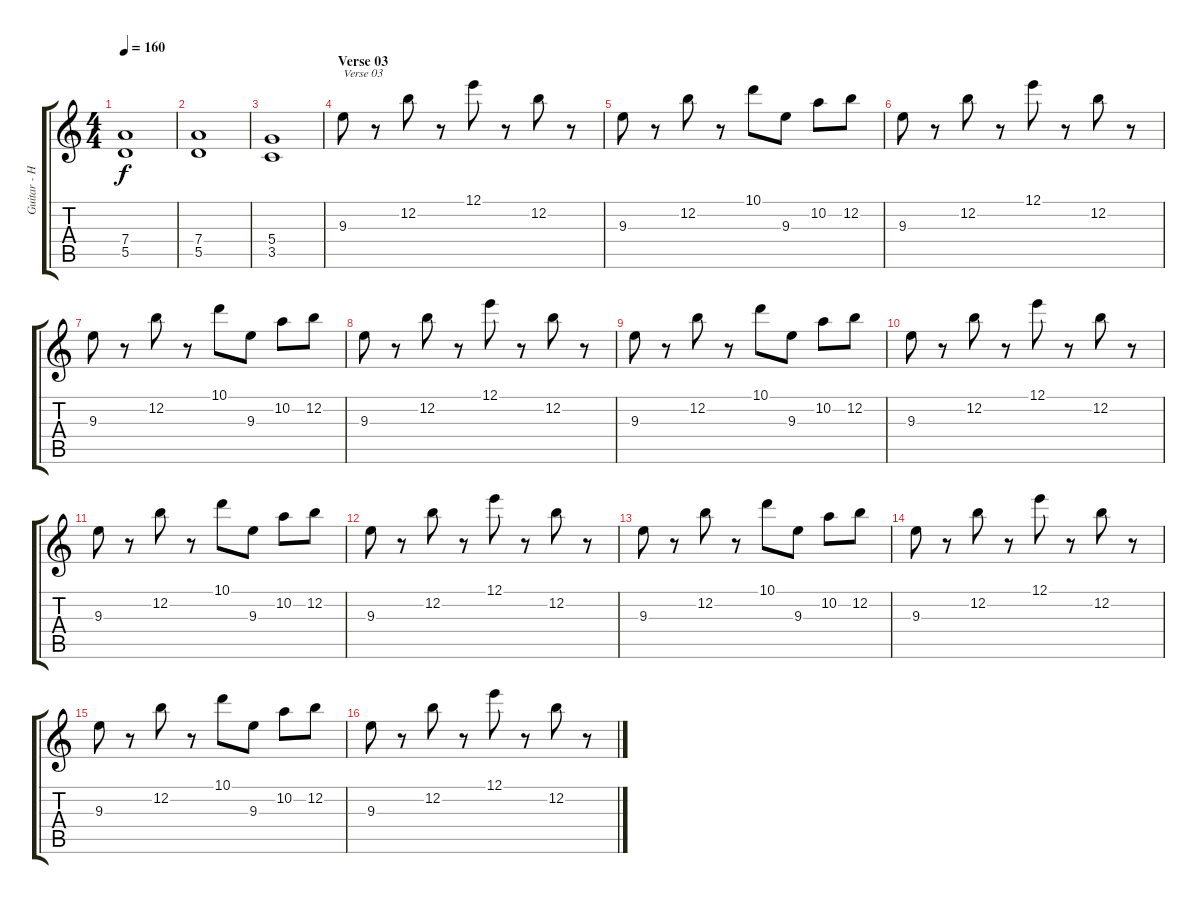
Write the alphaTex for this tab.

\track ("Guitar - Henjo Richter" "Guitar - H") {instrument distortionguitar}
\staff {score tabs}
\tuning (E4 B3 G3 D3 A2 E2) {hide}
\ts (4 4)
\tempo 160
\clef g2
\ks c
(7.4{t} 5.5{t}).1{dy f} |
(7.4 5.5).1 |
(5.4 3.5).1 |
\section ("" "Verse 03")
9.3.8{txt "Verse 03" volume 9} r.8 12.2.8 r.8 12.1.8 r.8 12.2.8 r.8 |
9.3.8 r.8 12.2.8 r.8 10.1.8 9.3.8 10.2.8 12.2.8 |
9.3.8{volume 9} r.8 12.2.8 r.8 12.1.8 r.8 12.2.8 r.8 |
9.3.8 r.8 12.2.8 r.8 10.1.8 9.3.8 10.2.8 12.2.8 |
9.3.8{volume 9} r.8 12.2.8 r.8 12.1.8 r.8 12.2.8 r.8 |
9.3.8 r.8 12.2.8 r.8 10.1.8 9.3.8 10.2.8 12.2.8 |
9.3.8{volume 9} r.8 12.2.8 r.8 12.1.8 r.8 12.2.8 r.8 |
9.3.8 r.8 12.2.8 r.8 10.1.8 9.3.8 10.2.8 12.2.8 |
9.3.8{volume 9} r.8 12.2.8 r.8 12.1.8 r.8 12.2.8 r.8 |
9.3.8 r.8 12.2.8 r.8 10.1.8 9.3.8 10.2.8 12.2.8 |
9.3.8{volume 9} r.8 12.2.8 r.8 12.1.8 r.8 12.2.8 r.8 |
9.3.8 r.8 12.2.8 r.8 10.1.8 9.3.8 10.2.8 12.2.8 |
9.3.8{volume 9} r.8 12.2.8 r.8 12.1.8 r.8 12.2.8 r.8
